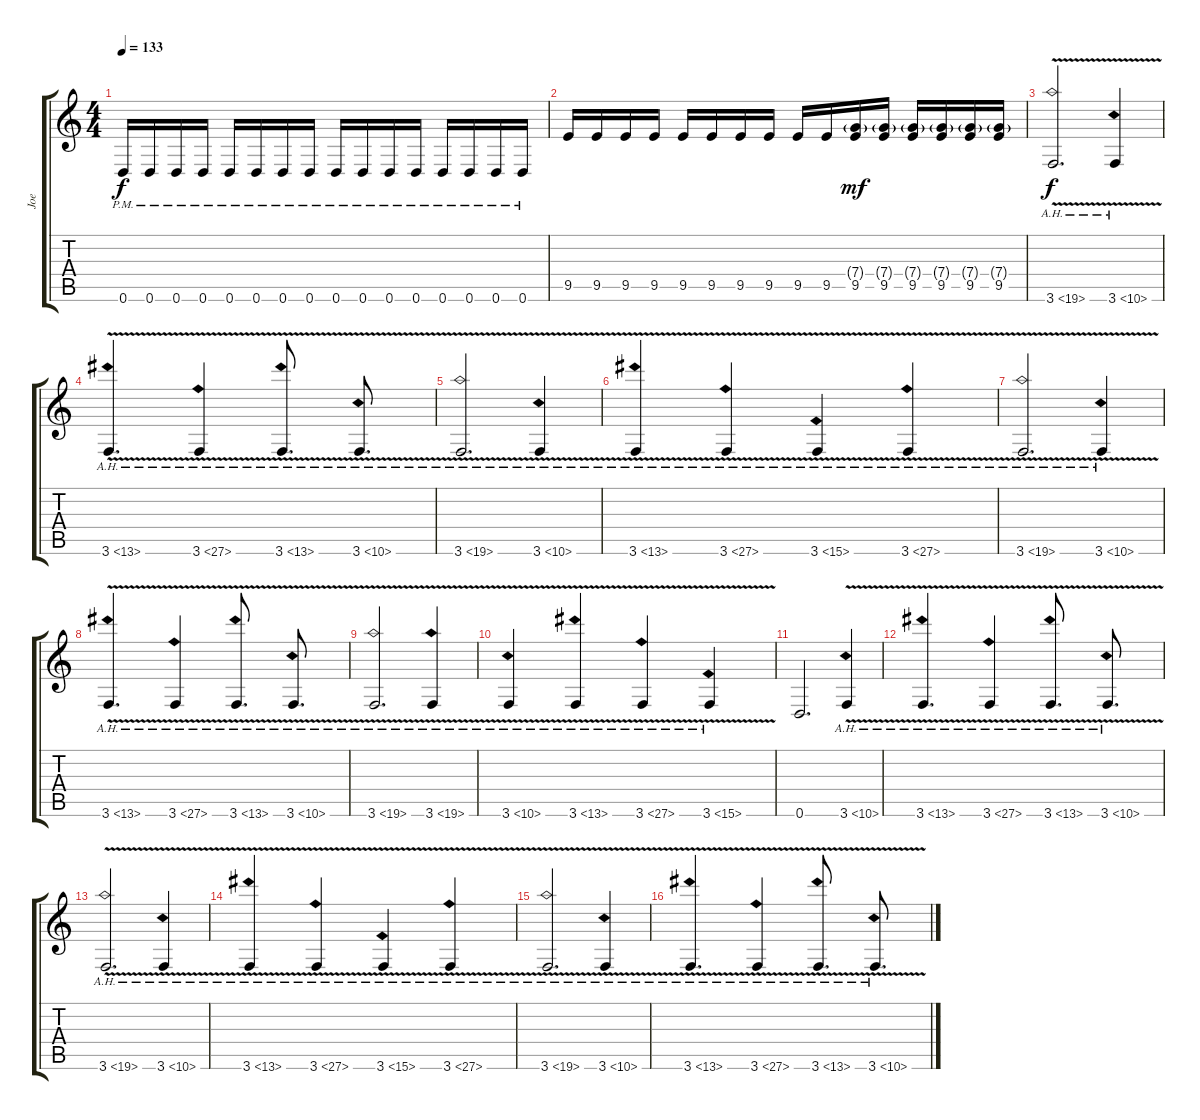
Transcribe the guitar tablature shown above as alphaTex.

\track ("Joe" "Joe") {instrument distortionguitar}
\staff {score tabs}
\tuning (D4 A3 F3 C3 G2 D2) {hide}
\ts (4 4)
\tempo 133
\clef g2
\ks c
0.6{pm}.16{dy f} 0.6{pm}.16 0.6{pm}.16 0.6{pm}.16 0.6{pm}.16 0.6{pm}.16 0.6{pm}.16 0.6{pm}.16 0.6{pm}.16 0.6{pm}.16 0.6{pm}.16 0.6{pm}.16 0.6{pm}.16 0.6{pm}.16 0.6{pm}.16 0.6{pm}.16 |
9.5.16 9.5.16 9.5.16 9.5.16 9.5.16 9.5.16 9.5.16 9.5.16 9.5.16 9.5.16 (7.4{g} 9.5).16{dy mf} (7.4{g} 9.5).16 (7.4{g} 9.5).16 (7.4{g} 9.5).16 (7.4{g} 9.5).16 (7.4{g} 9.5).16 |
3.6{ah 16 v}.2{d dy f balance 9 instrument overdrivenguitar} 3.6{ah 7 v}.4 |
3.6{ah 10 v}.4{d} 3.6{ah 24 v}.4 3.6{ah 10 v}.8{d} 3.6{ah 7 v}.8{d} |
3.6{ah 16 v}.2{d} 3.6{ah 7 v}.4 |
3.6{ah 10 v}.4 3.6{ah 24 v}.4 3.6{ah 12 v}.4 3.6{ah 24 v}.4 |
3.6{ah 16 v}.2{d} 3.6{ah 7 v}.4 |
3.6{ah 10 v}.4{d} 3.6{ah 24 v}.4 3.6{ah 10 v}.8{d} 3.6{ah 7 v}.8{d} |
3.6{ah 16 v}.2{d} 3.6{ah 16 v}.4 |
3.6{ah 7 v}.4 3.6{ah 10 v}.4 3.6{ah 24 v}.4 3.6{ah 12 v}.4 |
0.6.2{d} 3.6{ah 7 v}.4 |
3.6{ah 10 v}.4{d} 3.6{ah 24 v}.4 3.6{ah 10 v}.8{d} 3.6{ah 7 v}.8{d} |
3.6{ah 16 v}.2{d} 3.6{ah 7 v}.4 |
3.6{ah 10 v}.4 3.6{ah 24 v}.4 3.6{ah 12 v}.4 3.6{ah 24 v}.4 |
3.6{ah 16 v}.2{d} 3.6{ah 7 v}.4 |
3.6{ah 10 v}.4{d} 3.6{ah 24 v}.4 3.6{ah 10 v}.8{d} 3.6{ah 7 v}.8{d}
